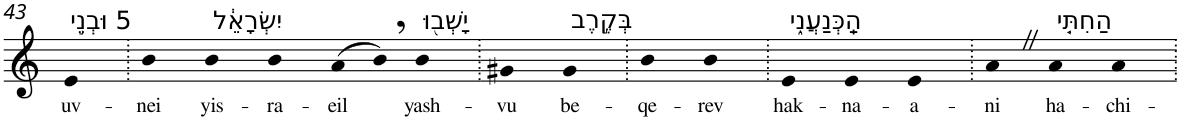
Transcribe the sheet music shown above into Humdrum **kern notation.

**kern	**text
*part1	*part1
*staff1	*staff1
*I"Piano	*
*I'Pno	*
!!LO:PB:g=z
*clefG2	*
*k[]	*
=43	=43
!LO:TX:a:t=5 וּבְנֵ֣י	!
!	!LO:LY:b
4e	uv-
=44.	=44.
!	!LO:LY:b
4b	-nei
!LO:TX:a:t=יִשְׂרָאֵ֔ל	!
!	!LO:LY:b
4b	yis-
!	!LO:LY:b
4b	-ra-
!	!LO:LY:b
(>8a	-eil
8b,)	.
!LO:TX:a:t=יָשְׁב֖וּ	!
!	!LO:LY:b
4b	yash-
=45.	=45.
!	!LO:LY:b
4g#X	-vu
!LO:TX:a:t=בְּקֶ֣רֶב	!
!	!LO:LY:b
4g#	be-
=46.	=46.
!	!LO:LY:b
4b	-qe-
!	!LO:LY:b
4b	-rev
=47.	=47.
!LO:TX:a:t=הַֽכְּנַעֲנִ֑י	!
!	!LO:LY:b
4e	hak-
!	!LO:LY:b
4e	-na-
!	!LO:LY:b
4e	-a-
=48.	=48.
!	!LO:LY:b
4aZ	-ni
!LO:TX:a:t=הַחִתִּ֤י	!
!	!LO:LY:b
4a	ha-
!	!LO:LY:b
4a	-chi-
=.	=.
*-	*-
